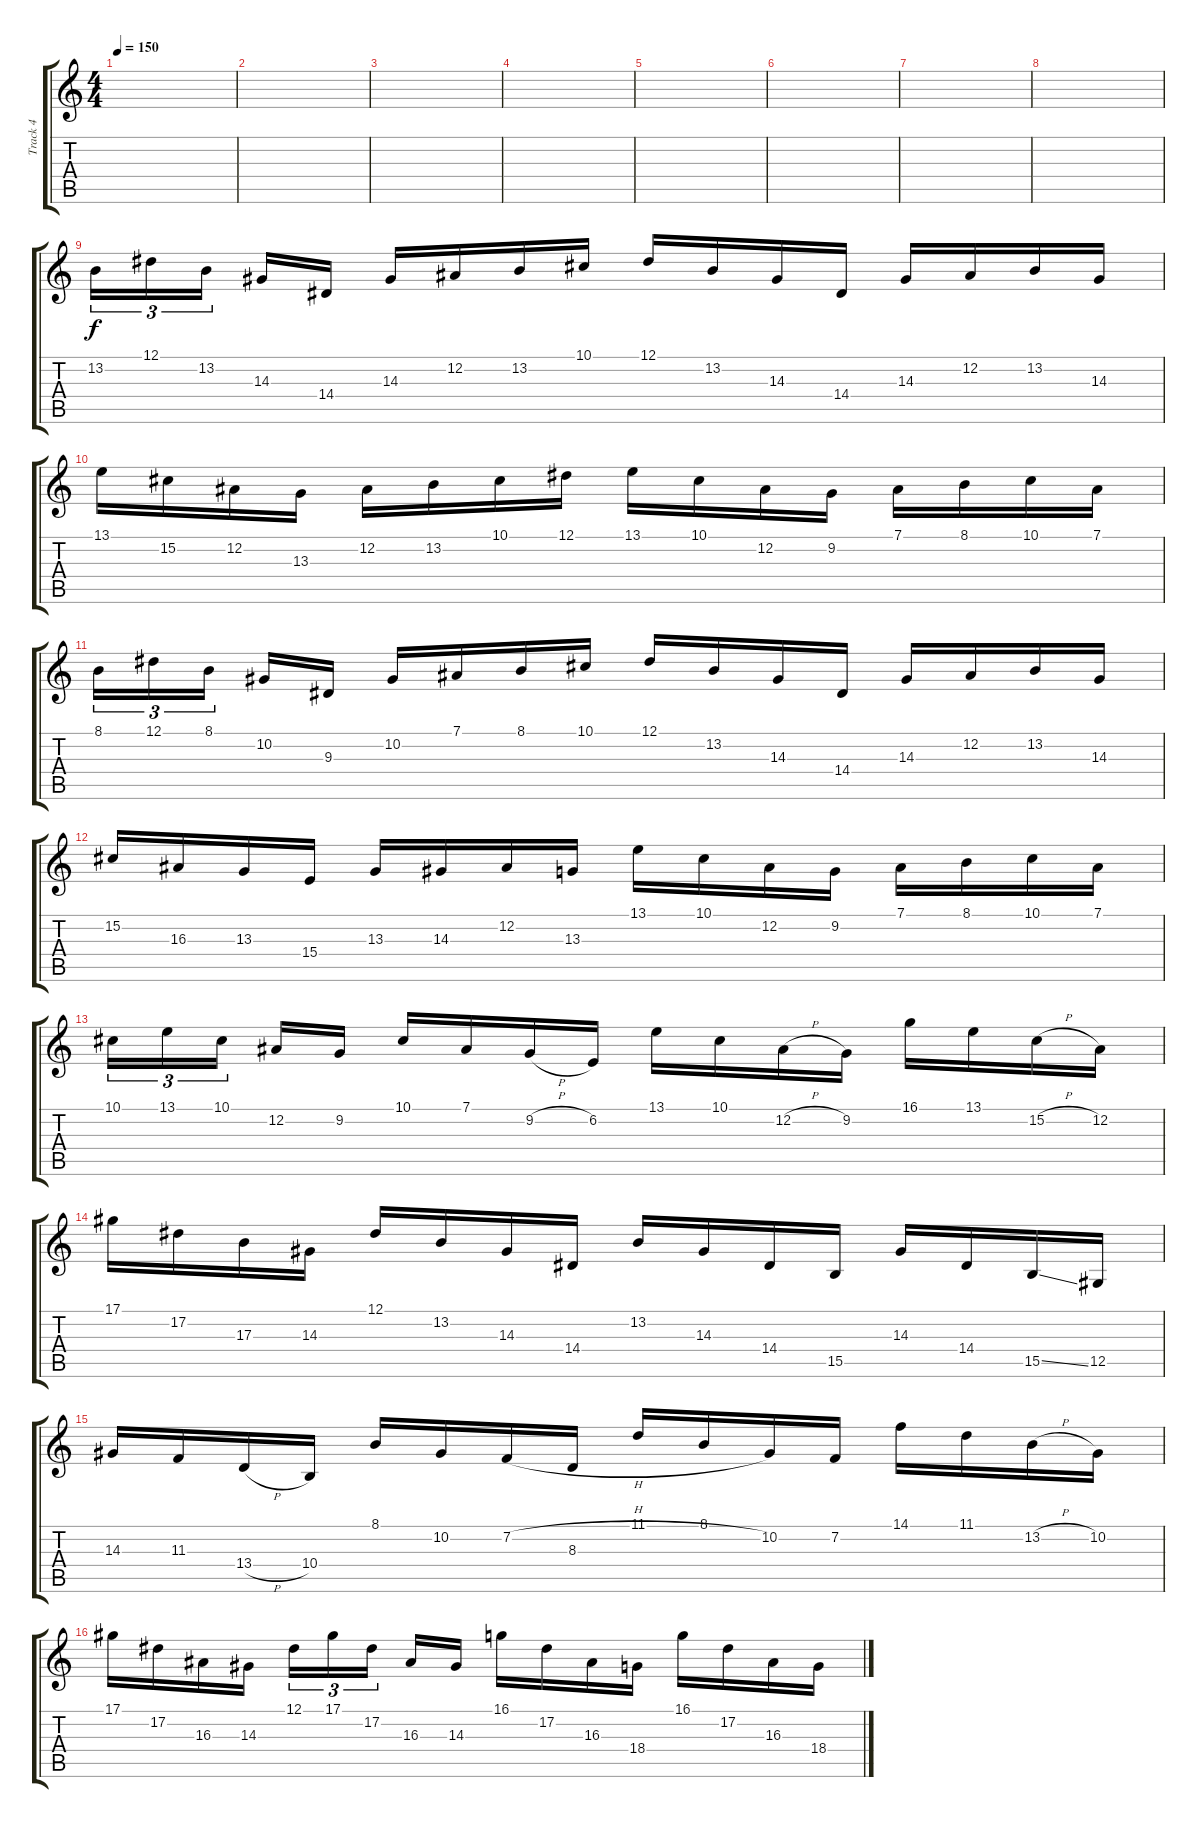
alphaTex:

\track ("Track 4" "Track 4") {instrument harpsichord}
\staff {score tabs}
\tuning (Eb4 Bb3 Gb3 Db3 Ab2 Eb2) {hide}
\ts (4 4)
\tempo 150
\clef g2
\ks c
|
|
|
|
|
|
|
|
13.2.16{tu (3 2)} 12.1.16{tu (3 2)} 13.2.16{tu (3 2)} 14.3.16 14.4.16 14.3.16 12.2.16 13.2.16 10.1.16 12.1.16 13.2.16 14.3.16 14.4.16 14.3.16 12.2.16 13.2.16 14.3.16 |
13.1.16 15.2.16 12.2.16 13.3.16 12.2.16 13.2.16 10.1.16 12.1.16 13.1.16 10.1.16 12.2.16 9.2.16 7.1.16 8.1.16 10.1.16 7.1.16 |
8.1.16{tu (3 2)} 12.1.16{tu (3 2)} 8.1.16{tu (3 2)} 10.2.16 9.3.16 10.2.16 7.1.16 8.1.16 10.1.16 12.1.16 13.2.16 14.3.16 14.4.16 14.3.16 12.2.16 13.2.16 14.3.16 |
15.2.16 16.3.16 13.3.16 15.4.16 13.3.16 14.3.16 12.2.16 13.3.16 13.1.16 10.1.16 12.2.16 9.2.16 7.1.16 8.1.16 10.1.16 7.1.16 |
10.1.16{tu (3 2)} 13.1.16{tu (3 2)} 10.1.16{tu (3 2)} 12.2.16 9.2.16 10.1.16 7.1.16 9.2{h}.16 6.2.16 13.1.16 10.1.16 12.2{h}.16 9.2.16 16.1.16 13.1.16 15.2{h}.16 12.2.16 |
17.1.16 17.2.16 17.3.16 14.3.16 12.1.16 13.2.16 14.3.16 14.4.16 13.2.16 14.3.16 14.4.16 15.5.16 14.3.16 14.4.16 15.5{ss}.16 12.5.16 |
14.3.16 11.3.16 13.4{h}.16 10.4.16 8.1.16 10.2.16 7.2{h}.16 8.3.16 11.1.16 8.1.16 10.2.16 7.2.16 14.1.16 11.1.16 13.2{h}.16 10.2.16 |
17.1.16 17.2.16 16.3.16 14.3.16 12.1.16{tu (3 2)} 17.1.16{tu (3 2)} 17.2.16{tu (3 2)} 16.3.16 14.3.16 16.1.16 17.2.16 16.3.16 18.4.16 16.1.16 17.2.16 16.3.16 18.4.16
